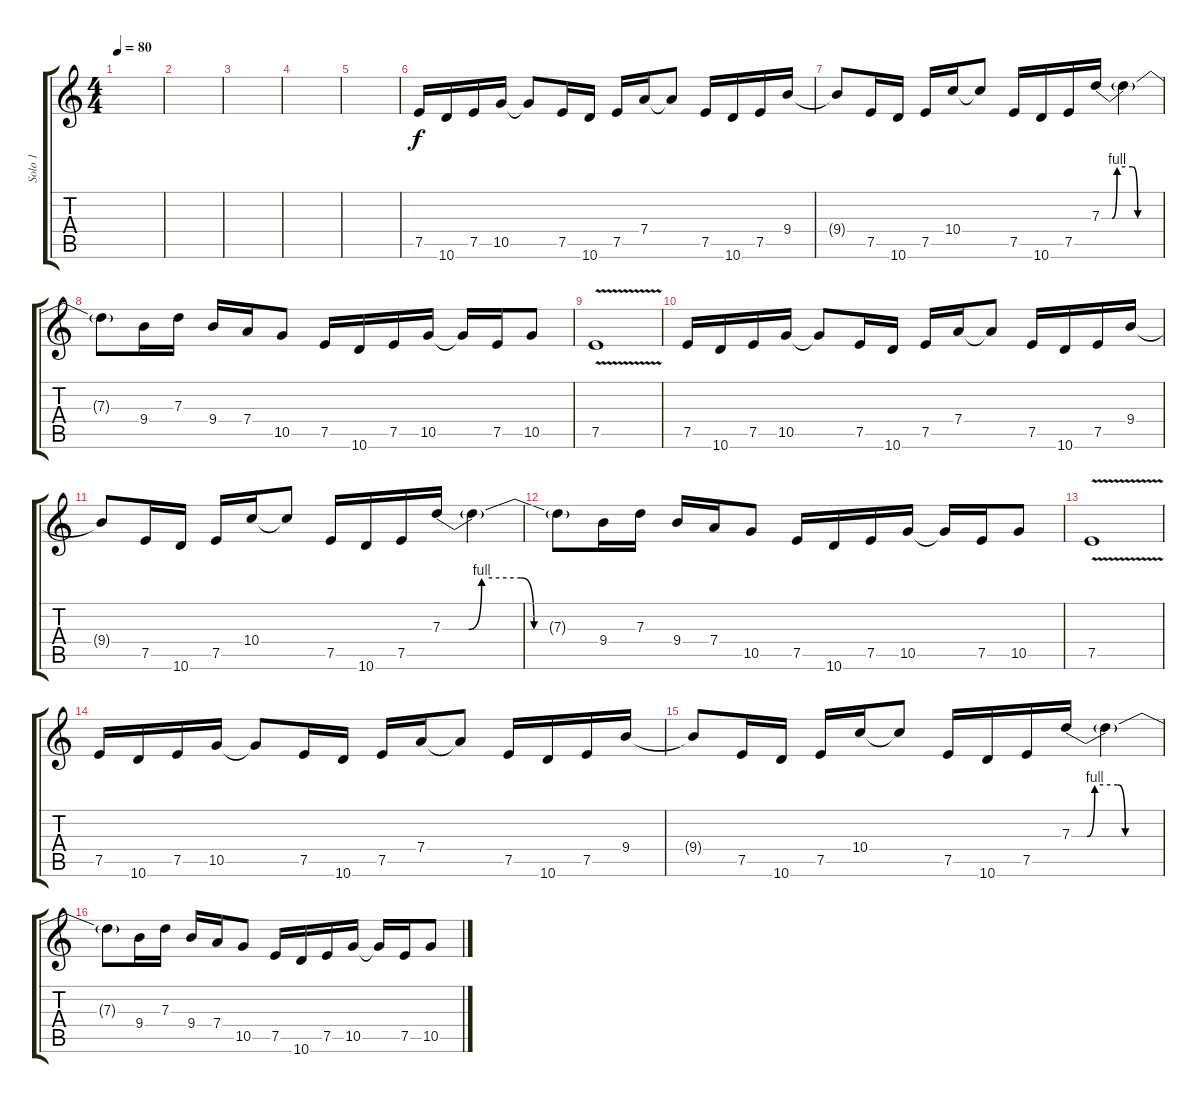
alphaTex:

\track ("Solo 1" "Solo 1") {instrument overdrivenguitar}
\staff {score tabs}
\tuning (E4 B3 G3 D3 A2 E2) {hide}
\ts (4 4)
\tempo 80
\clef g2
\ks c
|
|
|
|
|
7.5.16 10.6.16 7.5.16 10.5.16 10.5{t}.8 7.5.16 10.6.16 7.5.16 7.4.16 7.4{t}.8 7.5.16 10.6.16 7.5.16 9.4.16 |
9.4{t}.8 7.5.16 10.6.16 7.5.16 10.4.16 10.4{t}.8 7.5.16 10.6.16 7.5.16 7.3{be (custom 0 0 10 0 15 4 30 4 35 0 45 0 60 0)}.16 7.3{t}.4 |
7.3{t}.8 9.4.16 7.3.16 9.4.16 7.4.16 10.5.8 7.5.16 10.6.16 7.5.16 10.5.16 10.5{t}.16 7.5.16 10.5.8 |
7.5{v}.1 |
7.5.16 10.6.16 7.5.16 10.5.16 10.5{t}.8 7.5.16 10.6.16 7.5.16 7.4.16 7.4{t}.8 7.5.16 10.6.16 7.5.16 9.4.16 |
9.4{t}.8 7.5.16 10.6.16 7.5.16 10.4.16 10.4{t}.8 7.5.16 10.6.16 7.5.16 7.3{be (custom 0 0 10 0 15 4 30 4 35 0 45 0 60 0)}.16 7.3{t}.4 |
7.3{t}.8 9.4.16 7.3.16 9.4.16 7.4.16 10.5.8 7.5.16 10.6.16 7.5.16 10.5.16 10.5{t}.16 7.5.16 10.5.8 |
7.5{v}.1 |
7.5.16 10.6.16 7.5.16 10.5.16 10.5{t}.8 7.5.16 10.6.16 7.5.16 7.4.16 7.4{t}.8 7.5.16 10.6.16 7.5.16 9.4.16 |
9.4{t}.8 7.5.16 10.6.16 7.5.16 10.4.16 10.4{t}.8 7.5.16 10.6.16 7.5.16 7.3{be (custom 0 0 10 0 15 4 30 4 35 0 45 0 60 0)}.16 7.3{t}.4 |
7.3{t}.8 9.4.16 7.3.16 9.4.16 7.4.16 10.5.8 7.5.16 10.6.16 7.5.16 10.5.16 10.5{t}.16 7.5.16 10.5.8
